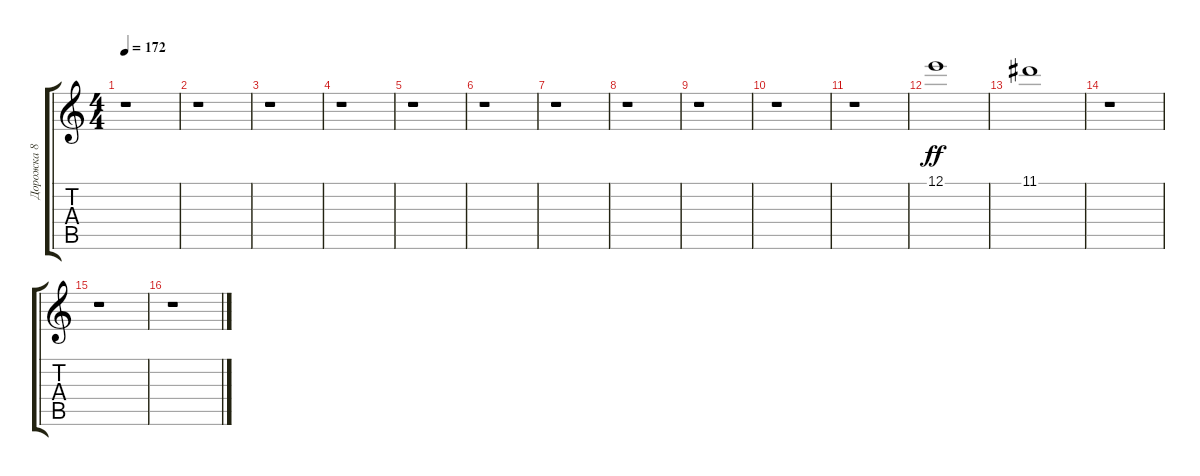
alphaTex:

\track ("Дорожка 8" "Дорожка 8") {instrument overdrivenguitar}
\staff {score tabs}
\tuning (E4 B3 G3 D3 A2 E2) {hide}
\ts (4 4)
\tempo 172
\clef g2
\ks c
r.1{dy f} |
r.1 |
r.1 |
r.1 |
r.1 |
r.1 |
r.1 |
r.1 |
r.1 |
r.1 |
r.1 |
12.1.1{dy ff balance 8} |
11.1.1 |
r.1 |
r.1 |
r.1
